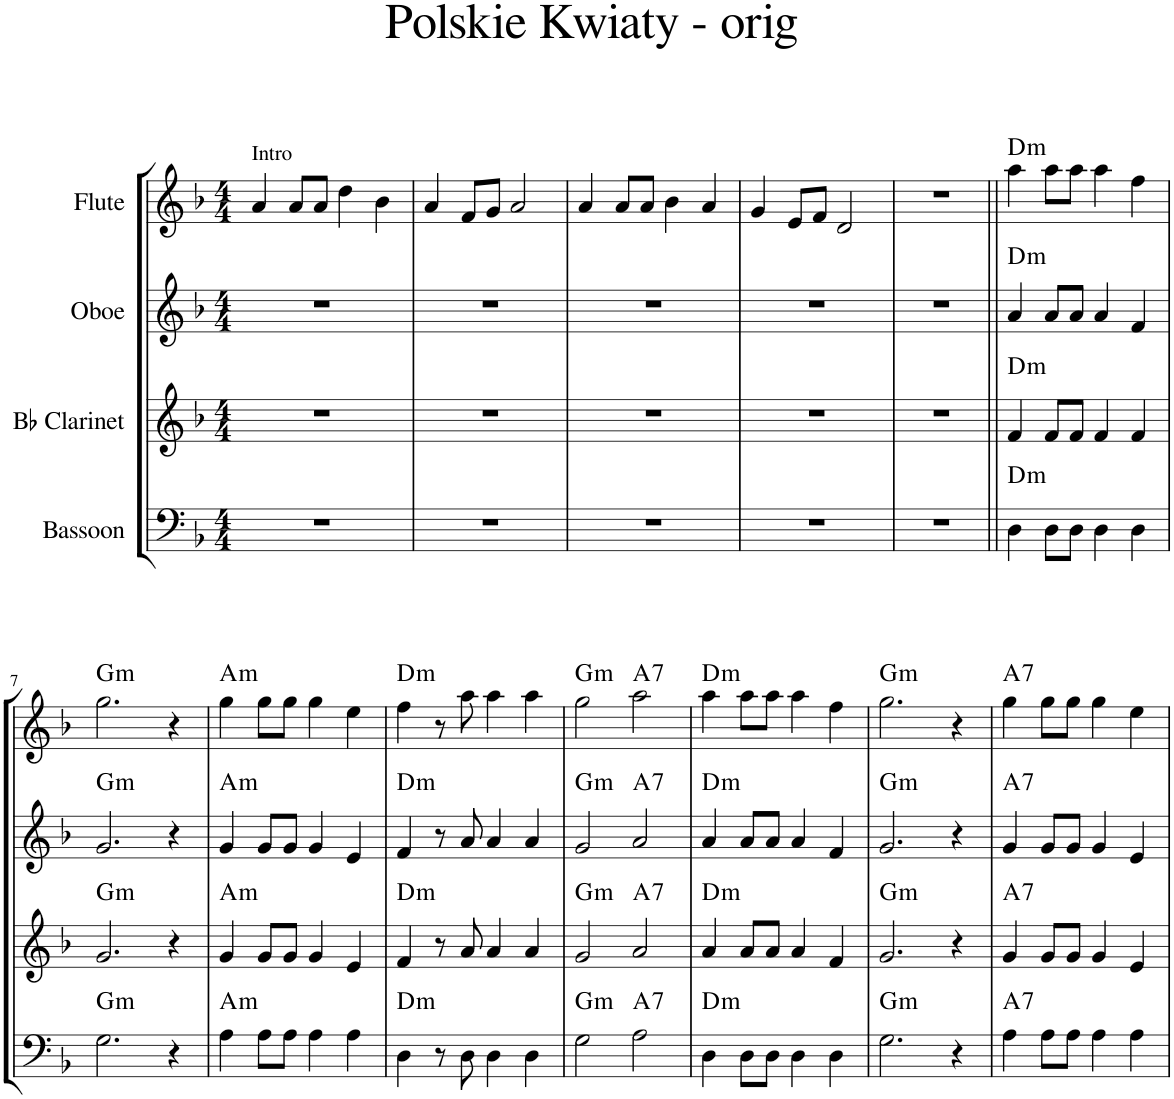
**kern	**harte	**kern	**harte	**kern	**harte	**kern	**harte
*part4	*part4	*part3	*part3	*part2	*part2	*part1	*part1
*staff4	*	*staff3	*	*staff2	*	*staff1	*
*I"Bassoon	*	*I"Bb Clarinet	*	*I"Oboe	*	*I"Flute	*
*I'Bsn	*	*I'Cl	*	*I'Ob	*	*I'Fl	*
*clefF4	*	*clefG2	*	*clefG2	*	*clefG2	*
*	*	*ITrd1c2	*	*	*	*	*
*k[b-]	*	*k[b-]	*	*k[b-]	*	*k[b-]	*
*M4/4	*	*M4/4	*	*M4/4	*	*M4/4	*
=1	=1	=1	=1	=1	=1	=1	=1
!	!	!	!	!	!	!LO:TX:a:t=Intro	!
1r	.	1r	.	1r	.	4a/	.
.	.	.	.	.	.	8a/L	.
.	.	.	.	.	.	8a/J	.
.	.	.	.	.	.	4dd\	.
.	.	.	.	.	.	4b-\	.
=2	=2	=2	=2	=2	=2	=2	=2
1r	.	1r	.	1r	.	4a/	.
.	.	.	.	.	.	8f/L	.
.	.	.	.	.	.	8g/J	.
.	.	.	.	.	.	2a/	.
=3	=3	=3	=3	=3	=3	=3	=3
1r	.	1r	.	1r	.	4a/	.
.	.	.	.	.	.	8a/L	.
.	.	.	.	.	.	8a/J	.
.	.	.	.	.	.	4b-\	.
.	.	.	.	.	.	4a/	.
=4	=4	=4	=4	=4	=4	=4	=4
1r	.	1r	.	1r	.	4g/	.
.	.	.	.	.	.	8e/L	.
.	.	.	.	.	.	8f/J	.
.	.	.	.	.	.	2d/	.
=5	=5	=5	=5	=5	=5	=5	=5
1r	.	1r	.	1r	.	1r	.
=6||	=6||	=6||	=6||	=6||	=6||	=6||	=6||
!	!LO:H:kt=m	!	!LO:H:kt=m	!	!LO:H:kt=m	!	!LO:H:kt=m
4D\	D:min	4f/	D:min	4a/	D:min	4aa\	D:min
8D\L	.	8f/L	.	8a/L	.	8aa\L	.
8D\J	.	8f/J	.	8a/J	.	8aa\J	.
4D\	.	4f/	.	4a/	.	4aa\	.
4D\	.	4f/	.	4f/	.	4ff\	.
!!LO:LB:g=z
=7	=7	=7	=7	=7	=7	=7	=7
!	!LO:H:kt=m	!	!LO:H:kt=m	!	!LO:H:kt=m	!	!LO:H:kt=m
2.G\	G:min	2.g/	G:min	2.g/	G:min	2.gg\	G:min
4r	.	4r	.	4r	.	4r	.
=8	=8	=8	=8	=8	=8	=8	=8
!	!LO:H:kt=m	!	!LO:H:kt=m	!	!LO:H:kt=m	!	!LO:H:kt=m
4A\	A:min	4g/	A:min	4g/	A:min	4gg\	A:min
8A\L	.	8g/L	.	8g/L	.	8gg\L	.
8A\J	.	8g/J	.	8g/J	.	8gg\J	.
4A\	.	4g/	.	4g/	.	4gg\	.
4A\	.	4e/	.	4e/	.	4ee\	.
=9	=9	=9	=9	=9	=9	=9	=9
!	!LO:H:kt=m	!	!LO:H:kt=m	!	!LO:H:kt=m	!	!LO:H:kt=m
4D\	D:min	4f/	D:min	4f/	D:min	4ff\	D:min
8r	.	8r	.	8r	.	8r	.
8D\	.	8a/	.	8a/	.	8aa\	.
4D\	.	4a/	.	4a/	.	4aa\	.
4D\	.	4a/	.	4a/	.	4aa\	.
=10	=10	=10	=10	=10	=10	=10	=10
!	!LO:H:kt=m	!	!LO:H:kt=m	!	!LO:H:kt=m	!	!LO:H:kt=m
2G\	G:min	2g/	G:min	2g/	G:min	2gg\	G:min
!	!LO:H:kt=7	!	!LO:H:kt=7	!	!LO:H:kt=7	!	!LO:H:kt=7
2A\	A:7	2a/	A:7	2a/	A:7	2aa\	A:7
=11	=11	=11	=11	=11	=11	=11	=11
!	!LO:H:kt=m	!	!LO:H:kt=m	!	!LO:H:kt=m	!	!LO:H:kt=m
4D\	D:min	4a/	D:min	4a/	D:min	4aa\	D:min
8D\L	.	8a/L	.	8a/L	.	8aa\L	.
8D\J	.	8a/J	.	8a/J	.	8aa\J	.
4D\	.	4a/	.	4a/	.	4aa\	.
4D\	.	4f/	.	4f/	.	4ff\	.
=12	=12	=12	=12	=12	=12	=12	=12
!	!LO:H:kt=m	!	!LO:H:kt=m	!	!LO:H:kt=m	!	!LO:H:kt=m
2.G\	G:min	2.g/	G:min	2.g/	G:min	2.gg\	G:min
4r	.	4r	.	4r	.	4r	.
=13	=13	=13	=13	=13	=13	=13	=13
!	!LO:H:kt=7	!	!LO:H:kt=7	!	!LO:H:kt=7	!	!LO:H:kt=7
4A\	A:7	4g/	A:7	4g/	A:7	4gg\	A:7
8A\L	.	8g/L	.	8g/L	.	8gg\L	.
8A\J	.	8g/J	.	8g/J	.	8gg\J	.
4A\	.	4g/	.	4g/	.	4gg\	.
4A\	.	4e/	.	4e/	.	4ee\	.
=	=	=	=	=	=	=	=
*-	*-	*-	*-	*-	*-	*-	*-
